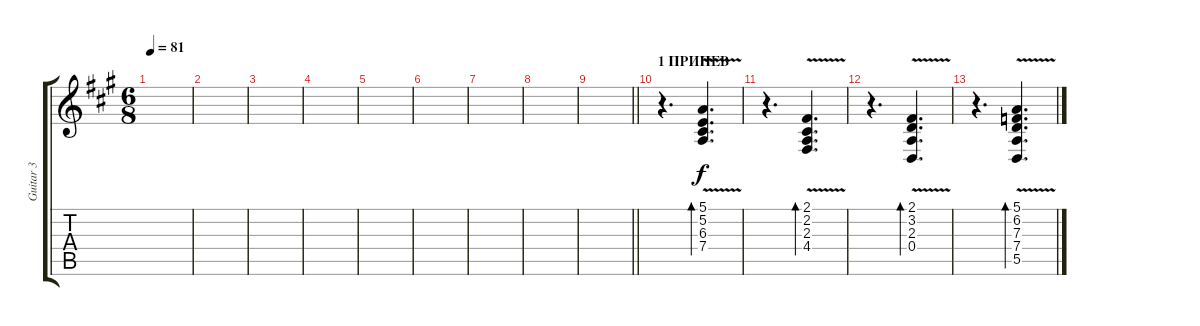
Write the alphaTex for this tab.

\track ("Guitar 3" "Guitar 3") {instrument lead5charang}
\staff {score tabs}
\tuning (E4 B3 G3 D3 A2 E2) {hide}
\ts (6 8)
\tempo 81
\clef g2
\ks a
|
|
|
|
|
|
|
|
\barLineRight lightlight
|
\section ("" "1 ПРИПЕВ")
r.4{d} (5.1{v} 5.2{v} 6.3{v} 7.4{v}).4{d bd 240} |
r.4{d} (2.1{v} 2.2{v} 2.3{v} 4.4{v}).4{d bd 240} |
r.4{d} (2.1{v} 3.2{v} 2.3{v} 0.4{v}).4{d bd 240} |
r.4{d} (5.1{v} 6.2{v} 7.3{v} 7.4{v} 5.5{v}).4{d bd 240}
